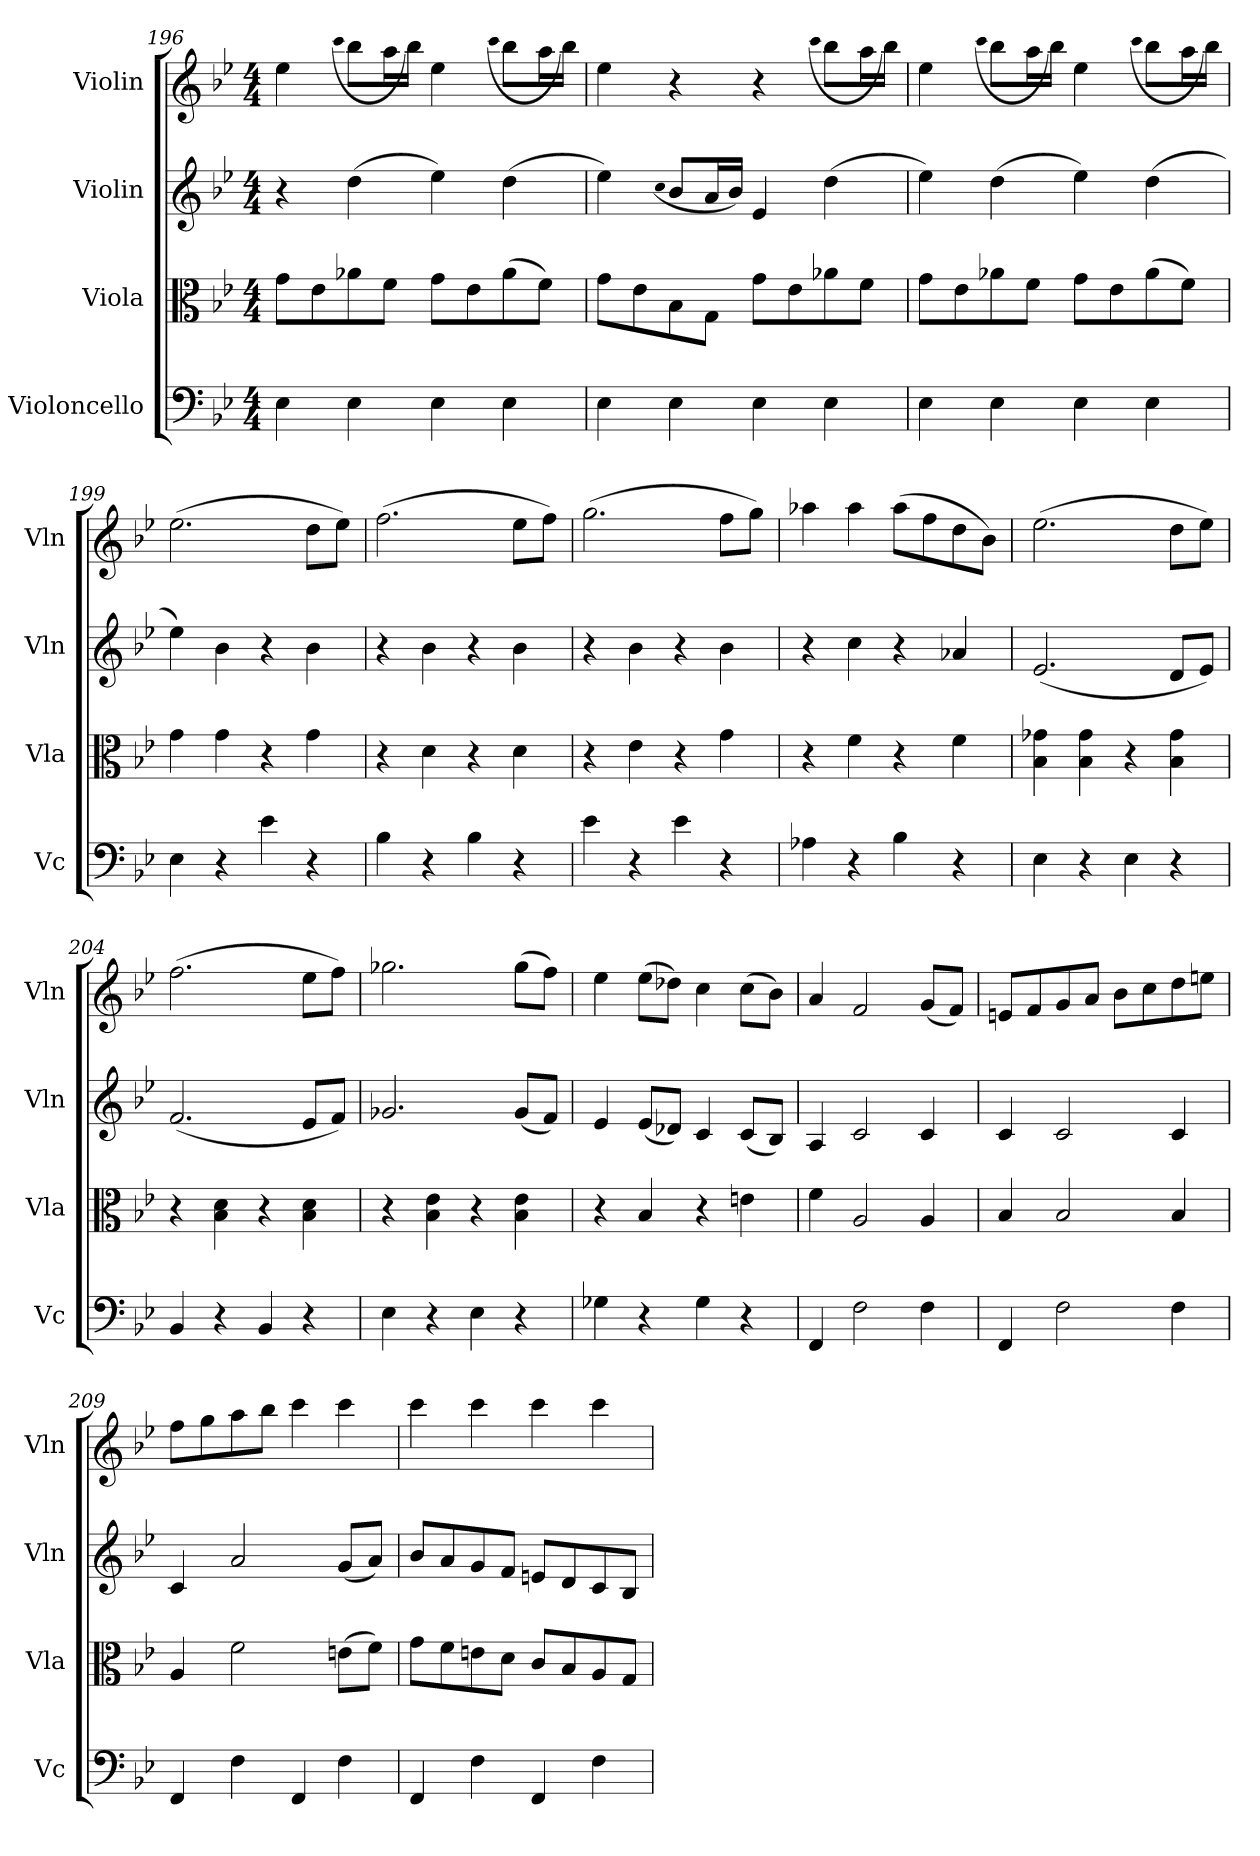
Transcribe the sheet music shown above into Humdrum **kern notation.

**kern	**kern	**kern	**kern
*part4	*part3	*part2	*part1
*staff4	*staff3	*staff2	*staff1
*I"Violoncello	*I"Viola	*I"Violin	*I"Violin
*I'Vc	*I'Vla	*I'Vln	*I'Vln
*clefF4	*clefC3	*clefG2	*clefG2
*k[b-e-]	*k[b-e-]	*k[b-e-]	*k[b-e-]
*B-:	*B-:	*B-:	*B-:
*M4/4	*M4/4	*M4/4	*M4/4
=196	=196	=196	=196
4E-\	8g\L	4r	4ee-\
.	8e-\	.	.
.	.	.	(qccc
4E-\	8a-X\	(4dd\	8bb-\L
.	8f\J	.	16aa\L
.	.	.	16bb-\JJ)
4E-\	8g\L	4ee-\)	4ee-\
.	8e-\	.	.
.	.	.	(qccc
4E-\	(8a-\	(4dd\	8bb-\L
.	8f\J)	.	16aa\L
.	.	.	16bb-\JJ)
=197	=197	=197	=197
4E-\	8g\L	4ee-\)	4ee-\
.	8e-\	.	.
.	.	(qcc	.
4E-\	8B-\	8b-/L	4r
.	8G\J	16a/L	.
.	.	16b-/JJ)	.
4E-\	8g\L	4e-/	4r
.	8e-\	.	.
.	.	.	(qccc
4E-\	8a-X\	(4dd\	8bb-\L
.	8f\J	.	16aa\L
.	.	.	16bb-\JJ)
=198	=198	=198	=198
4E-\	8g\L	4ee-\)	4ee-\
.	8e-\	.	.
.	.	.	(qccc
4E-\	8a-X\	(4dd\	8bb-\L
.	8f\J	.	16aa\L
.	.	.	16bb-\JJ)
4E-\	8g\L	4ee-\)	4ee-\
.	8e-\	.	.
.	.	.	(qccc
4E-\	(8a-\	(4dd\	8bb-\L
.	8f\J)	.	16aa\L
.	.	.	16bb-\JJ)
=199	=199	=199	=199
4E-\	4g\	4ee-\)	(2.ee-\
4r	4g\	4b-\	.
4e-\	4r	4r	.
4r	4g\	4b-\	8dd\L
.	.	.	8ee-\J)
=200	=200	=200	=200
4B-\	4r	4r	(2.ff\
4r	4d\	4b-\	.
4B-\	4r	4r	.
4r	4d\	4b-\	8ee-\L
.	.	.	8ff\J)
=201	=201	=201	=201
4e-\	4r	4r	(2.gg\
4r	4e-\	4b-\	.
4e-\	4r	4r	.
4r	4g\	4b-\	8ff\L
.	.	.	8gg\J)
=202	=202	=202	=202
4A-X\	4r	4r	4aa-X\
4r	4f\	4cc\	4aa-\
4B-\	4r	4r	(8aa-\L
.	.	.	8ff\
4r	4f\	4a-X/	8dd\
.	.	.	8b-\J)
=203	=203	=203	=203
4E-\	4B-\ 4g-X\	(2.e-/	(2.ee-\
4r	4B-\ 4g-\	.	.
4E-\	4r	.	.
4r	4B-\ 4g-\	8d/L	8dd\L
.	.	8e-/J)	8ee-\J)
=204	=204	=204	=204
4BB-/	4r	(2.f/	(2.ff\
4r	4B-\ 4d\	.	.
4BB-/	4r	.	.
4r	4B-\ 4d\	8e-/L	8ee-\L
.	.	8f/J)	8ff\J)
=205	=205	=205	=205
4E-\	4r	2.g-X/	2.gg-X\
4r	4B-\ 4e-\	.	.
4E-\	4r	.	.
4r	4B-\ 4e-\	(8g-/L	(8gg-\L
.	.	8f/J)	8ff\J)
=206	=206	=206	=206
4G-X\	4r	4e-/	4ee-\
4r	4B-/	(8e-/L	(8ee-\L
.	.	8d-X/J)	8dd-X\J)
4G-\	4r	4c/	4cc\
4r	4en\	(8c/L	(8cc\L
.	.	8B-/J)	8b-\J)
=207	=207	=207	=207
4FF/	4f\	4A/	4a/
2F\	2A/	2c/	2f/
4F\	4A/	4c/	(8g/L
.	.	.	8f/J)
=208	=208	=208	=208
4FF/	4B-/	4c/	8en/L
.	.	.	8f/
2F\	2B-/	2c/	8g/
.	.	.	8a/J
.	.	.	8b-\L
.	.	.	8cc\
4F\	4B-/	4c/	8dd\
.	.	.	8een\J
=209	=209	=209	=209
4FF/	4A/	4c/	8ff\L
.	.	.	8gg\
4F\	2f\	2a/	8aa\
.	.	.	8bb-\J
4FF/	.	.	4ccc\
4F\	(8en\L	(8g/L	4ccc\
.	8f\J)	8a/J)	.
=210	=210	=210	=210
4FF/	8g\L	8b-/L	4ccc\
.	8f\	8a/	.
4F\	8en\	8g/	4ccc\
.	8d\J	8f/J	.
4FF/	8c/L	8en/L	4ccc\
.	8B-/	8d/	.
4F\	8A/	8c/	4ccc\
.	8G/J	8B-/J	.
=	=	=	=
*-	*-	*-	*-
